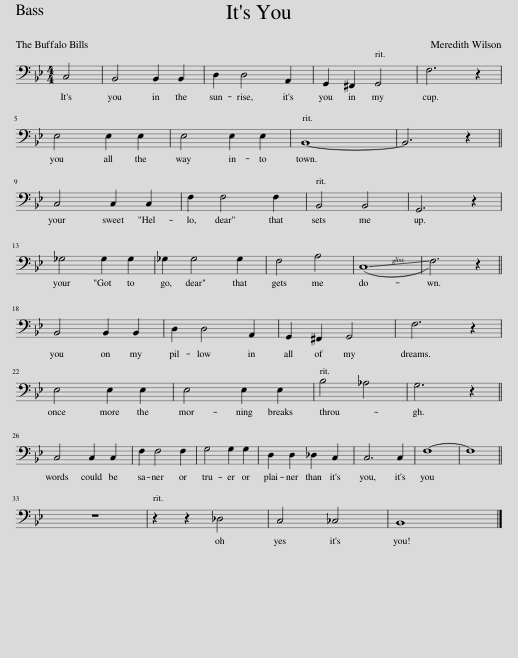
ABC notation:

X:1
L:1/8
Q:1/2=40
M:4/4
I:linebreak $
K:Bb
V:1 bass
V:1
 C,4 |[Q:1/2=65] B,,4[Q:1/2=100] B,,2 B,,2 | D,2[Q:1/2=40] D,4[Q:1/2=65] A,,2 | G,,2 ^F,,2 G,,4 | F,6 z2 |$ %5
 E,4 E,2 E,2 | E,4 E,2 E,2 |[Q:1/2=45] B,,8- | B,,6[Q:1/2=65] z2 ||$ C,4[Q:1/2=80] C,2 C,2 | %10
[Q:1/2=65] F,2 F,4 F,2 | B,,4 B,,4 | G,,6 z2 |$ _G,4[Q:1/2=100] G,2 G,2 |[Q:1/2=65] _G,2 G,4 G,2 | %15
[Q:1/2=50] F,4 A,4 | (!-(!C,8 | !-)!F,6) z2 ||$[Q:1/2=65] B,,4[Q:1/2=100] B,,2 B,,2 | D,2[Q:1/2=65] D,4 A,,2 | %20
 G,,2 ^F,,2 G,,4 | F,6 z2 |$ E,4[Q:1/2=80] E,2 E,2 |[Q:1/2=65] E,4 E,2 E,2 |[Q:1/2=40] B,4 _A,4 | %25
 G,6[Q:1/2=65] z2 ||$ C,4[Q:1/2=80] C,2 C,2 | F,2[Q:1/2=65] F,4 F,2 | G,4 G,2 G,2 | D,2 D,2 _D,2 C,2 | %30
[Q:1/2=40] C,6 C,2 |[Q:1/2=65] F,8- | F,8 ||$ z8 | z2 z2 _D,4 | %35
 C,4 _C,4 |[Q:1/2=40] B,,8 |] %37
